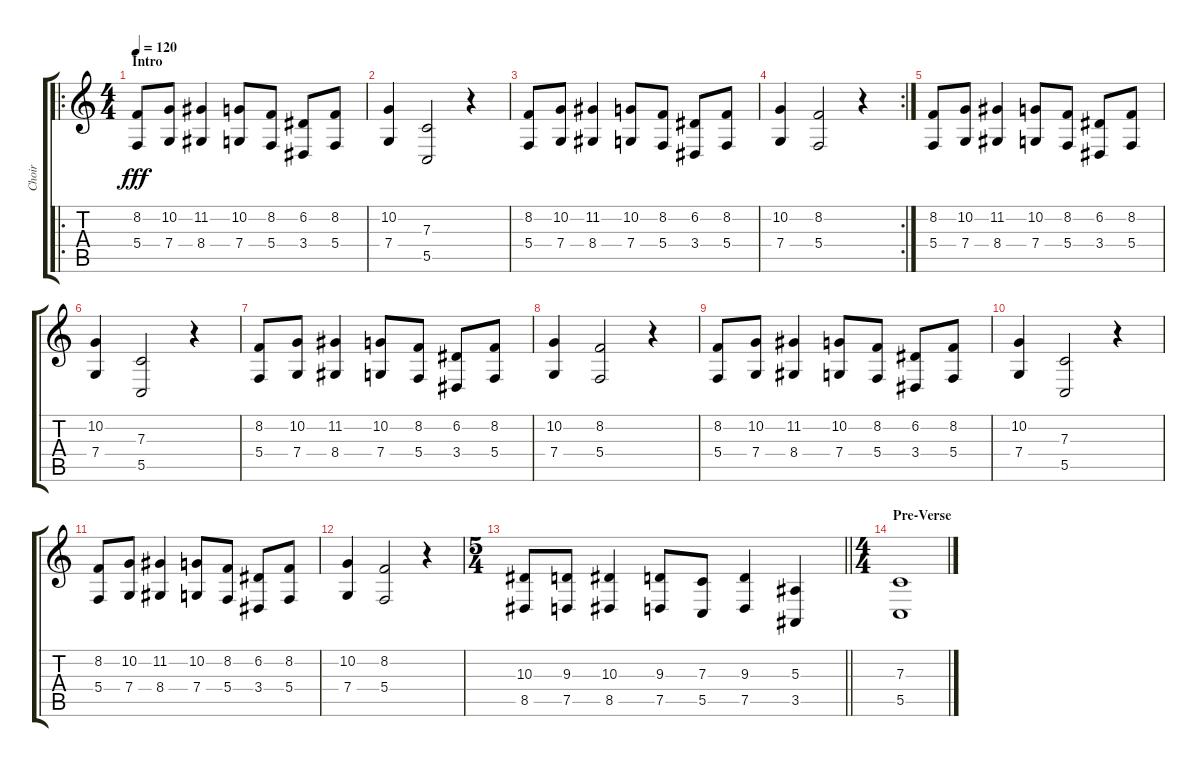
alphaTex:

\track ("Choir" "Choir") {instrument choiraahs}
\staff {score tabs}
\tuning (D4 A3 F3 C3 G2 C2) {hide}
\ro
\ts (4 4)
\section ("" "Intro")
\tempo 120
\clef g2
\ks c
(8.2 5.4).8{dy fff instrument choiraahs} (10.2 7.4).8 (11.2 8.4).4 (10.2 7.4).8 (8.2 5.4).8 (6.2 3.4).8 (8.2 5.4).8 |
(10.2 7.4).4 (7.3 5.5).2 r.4 |
(8.2 5.4).8 (10.2 7.4).8 (11.2 8.4).4 (10.2 7.4).8 (8.2 5.4).8 (6.2 3.4).8 (8.2 5.4).8 |
\rc 2
(10.2 7.4).4 (8.2 5.4).2 r.4 |
(8.2 5.4).8 (10.2 7.4).8 (11.2 8.4).4 (10.2 7.4).8 (8.2 5.4).8 (6.2 3.4).8 (8.2 5.4).8 |
(10.2 7.4).4 (7.3 5.5).2 r.4 |
(8.2 5.4).8 (10.2 7.4).8 (11.2 8.4).4 (10.2 7.4).8 (8.2 5.4).8 (6.2 3.4).8 (8.2 5.4).8 |
(10.2 7.4).4 (8.2 5.4).2 r.4 |
(8.2 5.4).8 (10.2 7.4).8 (11.2 8.4).4 (10.2 7.4).8 (8.2 5.4).8 (6.2 3.4).8 (8.2 5.4).8 |
(10.2 7.4).4 (7.3 5.5).2 r.4 |
(8.2 5.4).8 (10.2 7.4).8 (11.2 8.4).4 (10.2 7.4).8 (8.2 5.4).8 (6.2 3.4).8 (8.2 5.4).8 |
(10.2 7.4).4 (8.2 5.4).2 r.4 |
\ts (5 4)
\barLineRight lightlight
(10.3 8.5).8 (9.3 7.5).8 (10.3 8.5).4 (9.3 7.5).8 (7.3 5.5).8 (9.3 7.5).4 (5.3 3.5).4 |
\ts (4 4)
\section ("" "Pre-Verse")
(7.3 5.5).1
